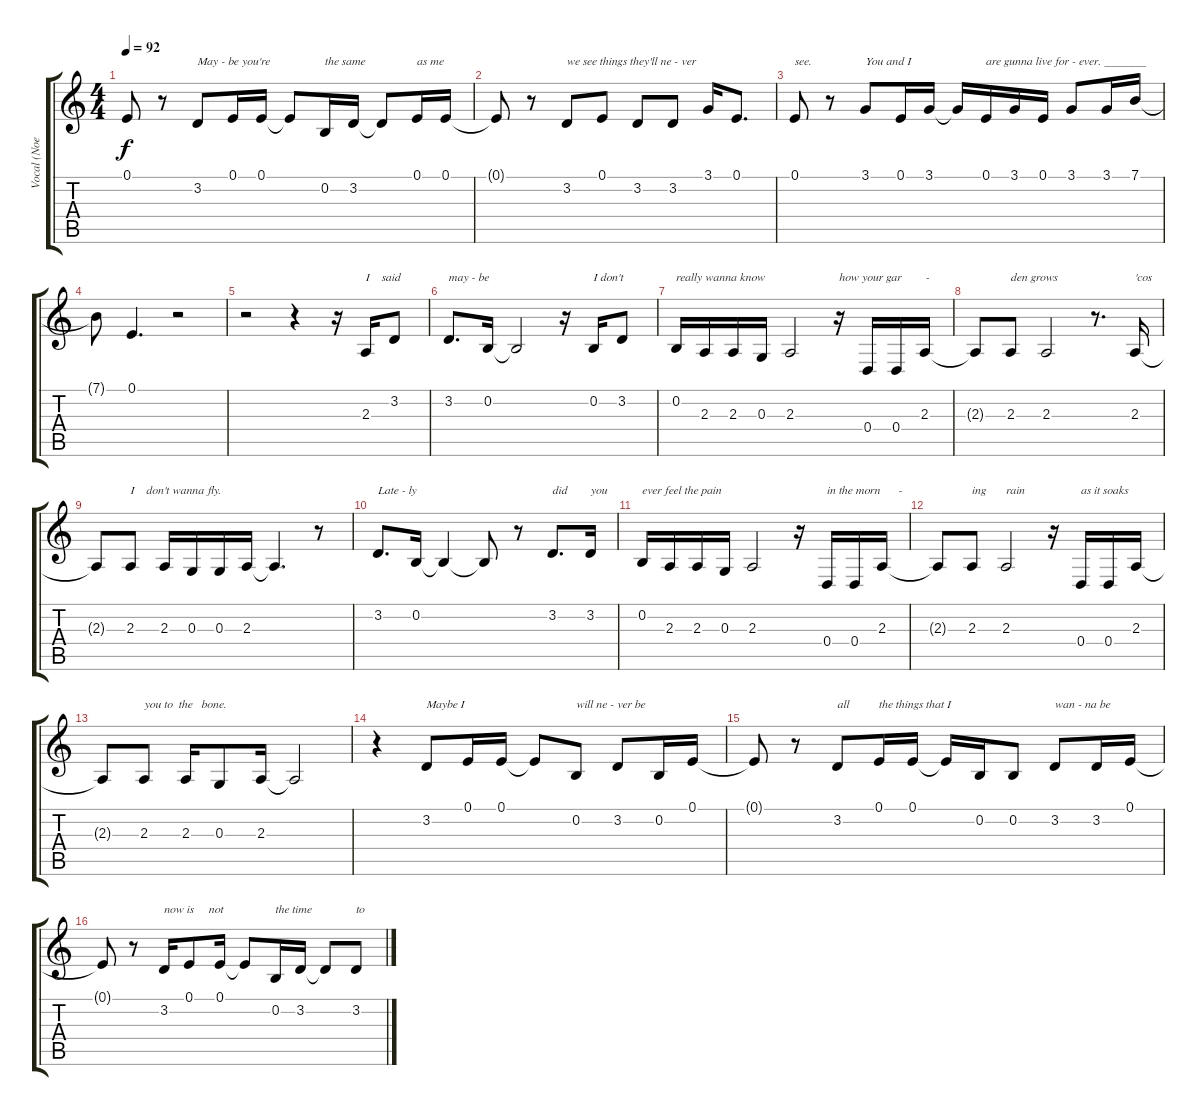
\track ("Vocal (Noel)" "Vocal (Noe") {instrument clarinet}
\staff {score tabs}
\tuning (E4 B3 G3 D3 A2 E2) {hide}
\ts (4 4)
\tempo 92
\clef g2
\ks c
0.1{t}.8{dy f} r.8 3.2.8{txt "May - be you're"} 0.1.16 0.1.16 0.1{t}.8 0.2.16{txt "the same"} 3.2.16 3.2{t}.8 0.1.16{txt "as me"} 0.1.16 |
0.1{t}.8 r.8 3.2.8{txt "we see things they'll ne - ver"} 0.1.8 3.2.8 3.2.8 3.1.16 0.1.8{d} |
0.1.8{txt "see."} r.8 3.1.8{txt "You and I" volume 12} 0.1.16 3.1.16 3.1{t}.16 0.1.16{txt "are gunna live for - ever. _______"} 3.1.16 0.1.16 3.1.8 3.1.16 7.1.16 |
7.1{t}.8 0.1.4{d} r.2 |
r.2 r.4 r.16{volume 14} 2.3.16{txt "I    said"} 3.2.8 |
3.2.8{d txt "may - be"} 0.2.16 0.2{t}.2 r.16 0.2.16{txt "I don't"} 3.2.8 |
0.2.16{txt "really wanna know"} 2.3.16 2.3.16 0.3.16 2.3.2 r.16{txt "how your gar        -"} 0.4.16 0.4.16 2.3.16 |
2.3{t}.8 2.3.8{txt "den grows"} 2.3.2 r.8{d} 2.3.16{txt "'cos"} |
2.3{t}.8 2.3.8{txt "I    don't wanna fly."} 2.3.16 0.3.16 0.3.16 2.3.16 2.3{t}.4{d} r.8 |
3.2.8{d txt "Late - ly"} 0.2.16 0.2{t}.4 0.2{t}.8 r.8 3.2.8{d txt "did"} 3.2.16{txt "you"} |
0.2.16{txt "ever feel the pain"} 2.3.16 2.3.16 0.3.16 2.3.2 r.16 0.4.16{txt "in the morn      -"} 0.4.16 2.3.16 |
2.3{t}.8 2.3.8{txt "ing"} 2.3.2{txt "rain"} r.16 0.4.16{txt "as it soaks"} 0.4.16 2.3.16 |
2.3{t}.8 2.3.8{txt "you to  the   bone."} 2.3.16 0.3.8 2.3.16 2.3{t}.2 |
r.4 3.2.8{txt "Maybe I"} 0.1.16 0.1.16 0.1{t}.8 0.2.8{txt "will ne - ver be"} 3.2.8 0.2.16 0.1.16 |
0.1{t}.8 r.8 3.2.8{txt "all"} 0.1.16{txt "the things that I"} 0.1.16 0.1{t}.16 0.2.16 0.2.8 3.2.8{txt "wan - na be"} 3.2.16 0.1.16 |
0.1{t}.8 r.8 3.2.16{txt "now is     not"} 0.1.8 0.1.16 0.1{t}.8 0.2.16{txt "the time"} 3.2.16 3.2{t}.8 3.2.8{txt "to"}
